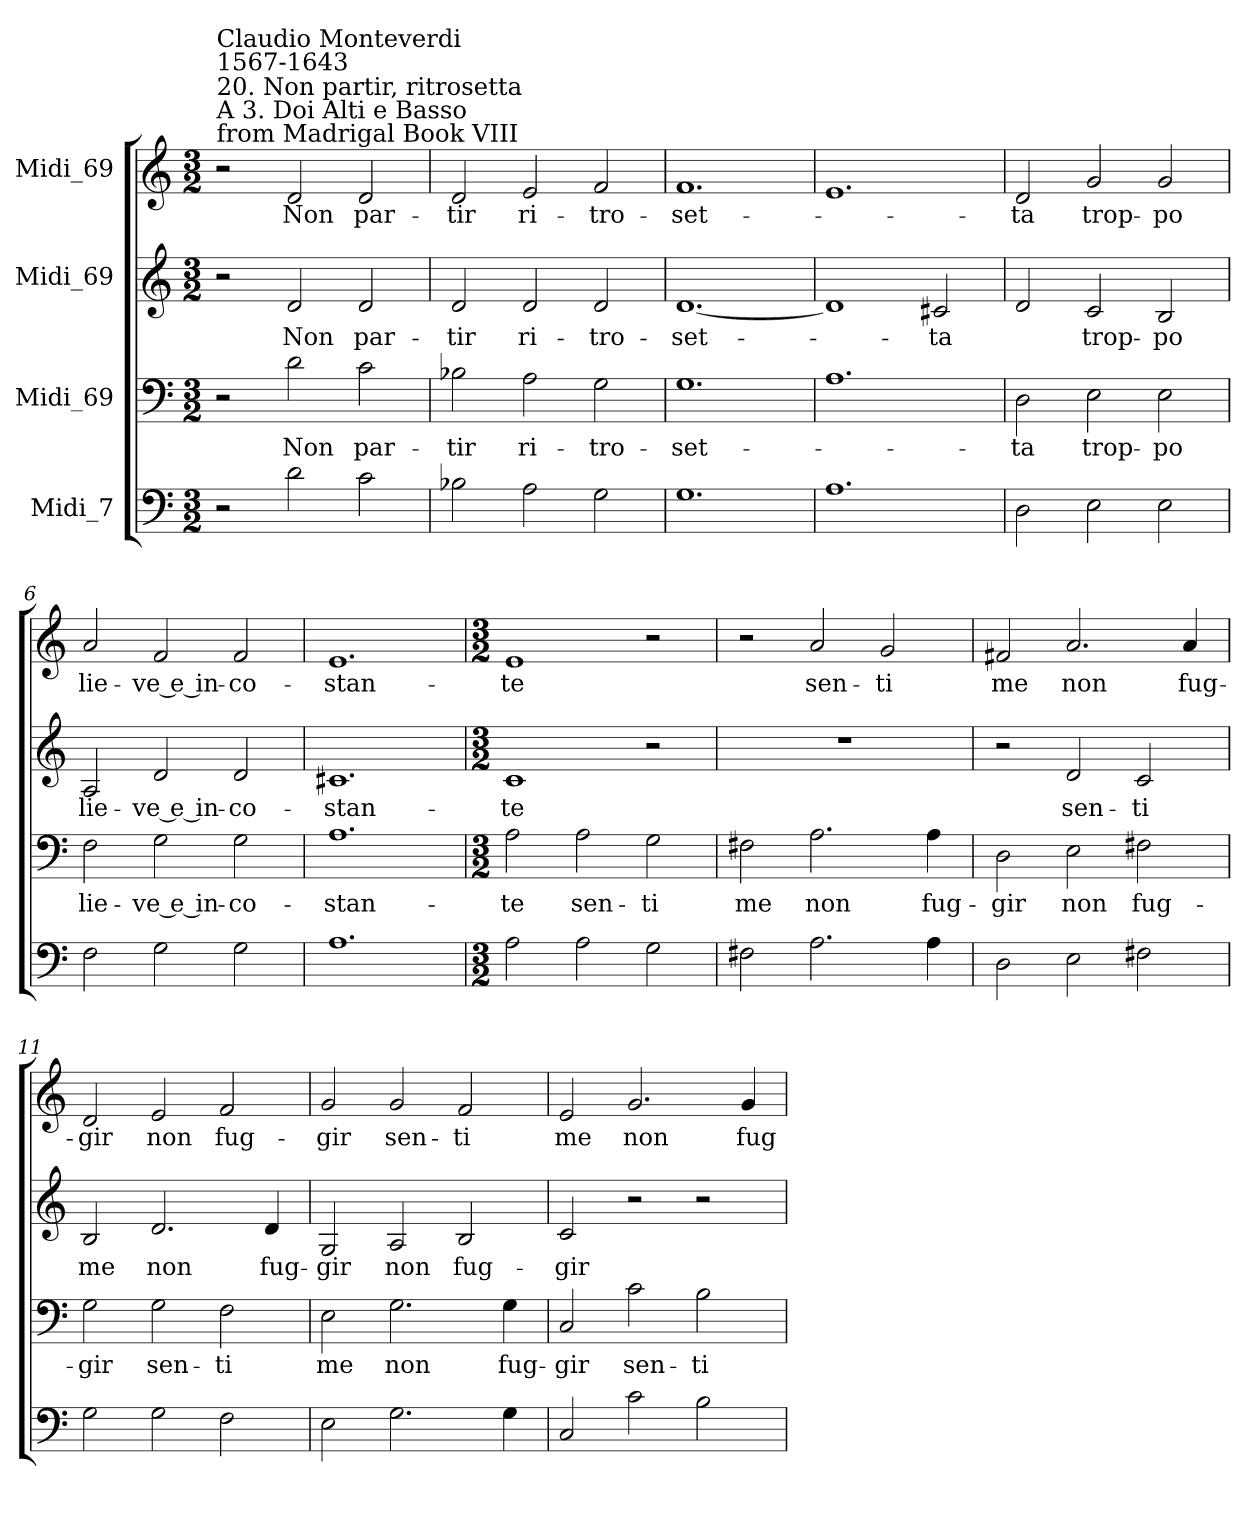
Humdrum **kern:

**kern	**kern	**text	**kern	**text	**kern	**text
*part4	*part3	*part3	*part2	*part2	*part1	*part1
*staff4	*staff3	*staff3	*staff2	*staff2	*staff1	*staff1
*I"Midi_7	*I"Midi_69	*	*I"Midi_69	*	*I"Midi_69	*
*clefF4	*clefF4	*	*clefG2	*	*clefG2	*
*k[]	*k[]	*	*k[]	*	*k[]	*
*C:	*C:	*	*C:	*	*C:	*
*M3/2	*M3/2	*	*M3/2	*	*M3/2	*
=1	=1	=1	=1	=1	=1	=1
!	!	!	!	!	!LO:TX:a:t=20. Non partir, ritrosetta\nA 3. Doi Alti e Basso\nfrom Madrigal Book VIII	!
!	!	!	!	!	!LO:TX:a:t=Claudio Monteverdi\n1567-1643	!
2r	2r	.	2r	.	2r	.
!	!	!LO:LY:b	!	!LO:LY:b	!	!LO:LY:b
2d	2d	Non	2d	Non	2d	Non
!	!	!LO:LY:b	!	!LO:LY:b	!	!LO:LY:b
2c	2c	par-	2d	par-	2d	par-
=2	=2	=2	=2	=2	=2	=2
!	!	!LO:LY:b	!	!LO:LY:b	!	!LO:LY:b
2B-X	2B-X	-tir	2d	-tir	2d	-tir
!	!	!LO:LY:b	!	!LO:LY:b	!	!LO:LY:b
2A	2A	ri-	2d	ri-	2e	ri-
!	!	!LO:LY:b	!	!LO:LY:b	!	!LO:LY:b
2G	2G	-tro-	2d	-tro-	2f	-tro-
=3	=3	=3	=3	=3	=3	=3
!	!	!LO:LY:b	!	!LO:LY:b	!	!LO:LY:b
1.G	1.G	-set-	[1.d	-set-	1.f	-set-
=4	=4	=4	=4	=4	=4	=4
1.A	1.A	.	1d]	.	1.e	.
!	!	!	!	!LO:LY:b	!	!
.	.	.	2c#X	-ta	.	.
=5	=5	=5	=5	=5	=5	=5
!	!	!LO:LY:b	!	!	!	!LO:LY:b
2D	2D	-ta	2d	.	2d	-ta
!	!	!LO:LY:b	!	!LO:LY:b	!	!LO:LY:b
2E	2E	trop-	2c	trop-	2g	trop-
!	!	!LO:LY:b	!	!LO:LY:b	!	!LO:LY:b
2E	2E	-po	2B	-po	2g	-po
=6	=6	=6	=6	=6	=6	=6
!	!	!LO:LY:b	!	!LO:LY:b	!	!LO:LY:b
2F	2F	lie-	2A	lie-	2a	lie-
!	!	!LO:LY:b	!	!LO:LY:b	!	!LO:LY:b
2G	2G	-ve e in-	2d	-ve e in-	2f	-ve e in-
!	!	!LO:LY:b	!	!LO:LY:b	!	!LO:LY:b
2G	2G	-co-	2d	-co-	2f	-co-
=7	=7	=7	=7	=7	=7	=7
!	!	!LO:LY:b	!	!LO:LY:b	!	!LO:LY:b
1.A	1.A	-stan-	1.c#X	-stan-	1.e	-stan-
!!LO:LB:g=z
=8	=8	=8	=8	=8	=8	=8
*M3/2	*M3/2	*	*M3/2	*	*M3/2	*
!	!	!LO:LY:b	!	!LO:LY:b	!	!LO:LY:b
2A	2A	-te	1c	-te	1e	-te
!	!	!LO:LY:b	!	!	!	!
2A	2A	sen-	.	.	.	.
!	!	!LO:LY:b	!	!	!	!
2G	2G	-ti	2r	.	2r	.
=9	=9	=9	=9	=9	=9	=9
!	!	!LO:LY:b	!LO:N:vis=1	!	!	!
2F#X	2F#X	me	1.r	.	2r	.
!	!	!LO:LY:b	!	!	!	!LO:LY:b
2.A	2.A	non	.	.	2a	sen-
!	!	!	!	!	!	!LO:LY:b
.	.	.	.	.	2g	-ti
!	!	!LO:LY:b	!	!	!	!
4A	4A	fug-	.	.	.	.
=10	=10	=10	=10	=10	=10	=10
!	!	!LO:LY:b	!	!	!	!LO:LY:b
2D	2D	-gir	2r	.	2f#X	me
!	!	!LO:LY:b	!	!LO:LY:b	!	!LO:LY:b
2E	2E	non	2d	sen-	2.a	non
!	!	!LO:LY:b	!	!LO:LY:b	!	!
2F#X	2F#X	fug-	2c	-ti	.	.
!	!	!	!	!	!	!LO:LY:b
.	.	.	.	.	4a	fug-
=11	=11	=11	=11	=11	=11	=11
!	!	!LO:LY:b	!	!LO:LY:b	!	!LO:LY:b
2G	2G	-gir	2B	me	2d	-gir
!	!	!LO:LY:b	!	!LO:LY:b	!	!LO:LY:b
2G	2G	sen-	2.d	non	2e	non
!	!	!LO:LY:b	!	!	!	!LO:LY:b
2F	2F	-ti	.	.	2f	fug-
!	!	!	!	!LO:LY:b	!	!
.	.	.	4d	fug-	.	.
=12	=12	=12	=12	=12	=12	=12
!	!	!LO:LY:b	!	!LO:LY:b	!	!LO:LY:b
2E	2E	me	2G	-gir	2g	-gir
!	!	!LO:LY:b	!	!LO:LY:b	!	!LO:LY:b
2.G	2.G	non	2A	non	2g	sen-
!	!	!	!	!LO:LY:b	!	!LO:LY:b
.	.	.	2B	fug-	2f	-ti
!	!	!LO:LY:b	!	!	!	!
4G	4G	fug-	.	.	.	.
=13	=13	=13	=13	=13	=13	=13
!	!	!LO:LY:b	!	!LO:LY:b	!	!LO:LY:b
2C	2C	-gir	2c	-gir	2e	me
!	!	!LO:LY:b	!	!	!	!LO:LY:b
2c	2c	sen-	2r	.	2.g	non
!	!	!LO:LY:b	!	!	!	!
2B	2B	-ti	2r	.	.	.
!	!	!	!	!	!	!LO:LY:b
.	.	.	.	.	4g	fug-
=	=	=	=	=	=	=
*-	*-	*-	*-	*-	*-	*-
